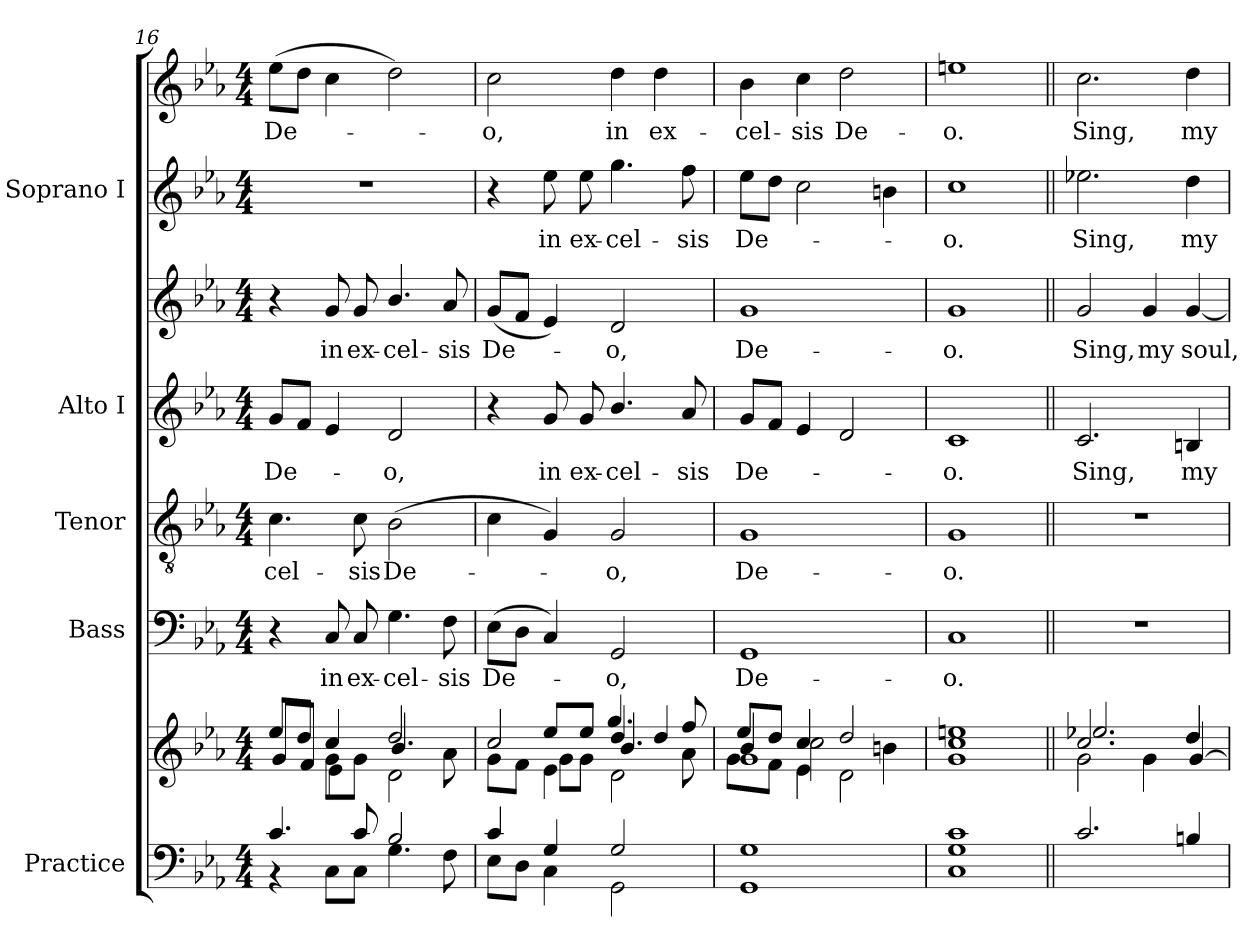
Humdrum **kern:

**kern	**kern	**kern	**text	**kern	**text	**kern	**text	**kern	**text	**kern	**text	**kern	**text
*part5	*part5	*part4	*part4	*part3	*part3	*part2	*part2	*part2	*part2	*part1	*part1	*part1	*part1
*staff8	*staff7	*staff6	*staff6	*staff5	*staff5	*staff4	*staff4	*staff3	*staff3	*staff2	*staff2	*staff1	*staff1
*I"Practice	*	*I"Bass	*	*I"Tenor	*	*I"Alto I	*	*	*	*I"Soprano I	*	*	*
*	*	*I'B	*	*I'T	*	*I'A	*	*	*	*I'S	*	*	*
!!LO:LB:g=z
*clefF4	*clefG2	*clefF4	*	*clefGv2	*	*clefG2	*	*clefG2	*	*clefG2	*	*clefG2	*
*k[b-e-a-]	*k[b-e-a-]	*k[b-e-a-]	*	*k[b-e-a-]	*	*k[b-e-a-]	*	*k[b-e-a-]	*	*k[b-e-a-]	*	*k[b-e-a-]	*
*E-:	*E-:	*E-:	*	*E-:	*	*E-:	*	*E-:	*	*E-:	*	*E-:	*
*M4/4	*M4/4	*M4/4	*	*M4/4	*	*M4/4	*	*M4/4	*	*M4/4	*	*M4/4	*
=16	=16	=16	=16	=16	=16	=16	=16	=16	=16	=16	=16	=16	=16
*^	*^	*	*	*	*	*	*	*	*	*	*	*	*
*	*	*	*^	*	*	*	*	*	*	*	*	*	*	*	*
*	*	*	*	*^	*	*	*	*	*	*	*	*	*	*	*	*
!	!	!	!	!	!	!	!	!	!LO:LY:b	!	!LO:LY:b	!	!	!	!	!	!LO:LY:b
4.c/	4r	8ee-/L	1ryy	4ryy	8g/L	4r	.	4.c	-cel-	8gL	De-	4r	.	1r	.	(>8ee-L	De-
.	.	8dd/J	.	.	8f\J	.	.	.	.	8fJ	.	.	.	.	.	8ddJ	.
!	!	!	!	!	!	!	!LO:LY:b	!	!	!	!	!	!LO:LY:b	!	!	!	!
.	8C\L	4cc/	.	8g\L	4e-	8C	in	.	.	4e-	.	8g	in	.	.	4cc	.
!	!	!	!	!	!	!	!LO:LY:b	!	!LO:LY:b	!	!	!	!LO:LY:b	!	!	!	!
8c/	8C\J	.	.	8g\J	.	8C	ex-	8c	-sis	.	.	8g	ex-	.	.	.	.
!	!	!	!	!	!	!	!LO:LY:b	!	!LO:LY:b	!	!LO:LY:b	!	!LO:LY:b	!	!	!	!
2B-/	4.G	2dd/	.	4.b-	2d	4.G	-cel-	(>2B-	De-	2d	o,	4.b-/	-cel-	.	.	2dd)	.
!	!	!	!	!	!	!	!LO:LY:b	!	!	!	!	!	!LO:LY:b	!	!	!	!
.	8F	.	.	8a-\	.	8F	-sis	.	.	.	.	8a-	-sis	.	.	.	.
=17	=17	=17	=17	=17	=17	=17	=17	=17	=17	=17	=17	=17	=17	=17	=17	=17	=17
!	!	!	!	!	!	!	!LO:LY:b	!	!	!	!	!	!LO:LY:b	!	!	!	!LO:LY:b
4c/	8E-L	2cc/	4ryy	8g\L	4ryy	(>8E-L	De-	4c	.	4r	.	(<8gL	De-	4r	.	2cc	o,
.	8DJ	.	.	8f\J	.	8DJ	.	.	.	.	.	8fJ	.	.	.	.	.
!	!	!	!	!	!	!	!	!	!	!	!LO:LY:b	!	!	!	!LO:LY:b	!	!
4G	4C\	.	8ee-/L	4e-\	8gL	4C)	.	4G)	.	8g	in	4e-)	.	8ee-	-in	.	.
!	!	!	!	!	!	!	!	!	!	!	!LO:LY:b	!	!	!	!LO:LY:b	!	!
.	.	.	8ee-/J	.	8gJ	.	.	.	.	8g	ex-	.	.	8ee-	ex-	.	.
!	!	!	!	!	!	!	!LO:LY:b	!	!LO:LY:b	!	!LO:LY:b	!	!LO:LY:b	!	!LO:LY:b	!	!LO:LY:b
2G/	2GG	4dd	4.gg/	2d\	4.b-/	2GG	o,	2G	o,	4.b-/	-cel-	2d	o,	4.gg	-cel-	4dd	in
!	!	!	!	!	!	!	!	!	!	!	!	!	!	!	!	!	!LO:LY:b
.	.	4dd	.	.	.	.	.	.	.	.	.	.	.	.	.	4dd	ex-
!	!	!	!	!	!	!	!	!	!	!	!LO:LY:b	!	!	!	!LO:LY:b	!	!
.	.	.	8ff/	.	8a-	.	.	.	.	8a-	-sis	.	.	8ff	-sis	.	.
=18	=18	=18	=18	=18	=18	=18	=18	=18	=18	=18	=18	=18	=18	=18	=18	=18	=18
!	!	!	!	!	!	!	!LO:LY:b	!	!LO:LY:b	!	!LO:LY:b	!	!LO:LY:b	!	!LO:LY:b	!	!LO:LY:b
1G	1GG	4b-	8ee-/L	1g	8gL	1GG	De-	1G	De-	8gL	-De-	1g	De-	8ee-L	-De-	4b-	cel-
.	.	.	8dd/J	.	8fJ	.	.	.	.	8fJ	.	.	.	8ddJ	.	.	.
!	!	!	!	!	!	!	!	!	!	!	!	!	!	!	!	!	!LO:LY:b
.	.	4cc/	2cc	.	4e-	.	.	.	.	4e-	.	.	.	2cc	.	4cc	-sis
!	!	!	!	!	!	!	!	!	!	!	!	!	!	!	!	!	!LO:LY:b
.	.	2dd/	.	.	2d	.	.	.	.	2d	.	.	.	.	.	2dd	De-
.	.	.	4bn	.	.	.	.	.	.	.	.	.	.	4bn	.	.	.
*	*	*	*	*v	*v	*	*	*	*	*	*	*	*	*	*	*	*
=19	=19	=19	=19	=19	=19	=19	=19	=19	=19	=19	=19	=19	=19	=19	=19	=19
*	*^	*	*	*	*	*	*	*	*	*	*	*	*	*	*	*
!	!	!	!	!	!	!	!LO:LY:b	!	!LO:LY:b	!	!LO:LY:b	!	!LO:LY:b	!	!LO:LY:b	!	!LO:LY:b
1c	1G	1C	1een	1cc	1g	1C	-o.	1G	-o.	1c	o.	1g	o.	1cc	o.	1een	o.
=20||	=20||	=20||	=20||	=20||	=20||	=20||	=20||	=20||	=20||	=20||	=20||	=20||	=20||	=20||	=20||	=20||	=20||
!	!	!	!	!	!	!	!	!	!	!	!LO:LY:b	!	!LO:LY:b	!	!LO:LY:b	!	!LO:LY:b
2.c	1ryy	1ryy	2.cc/	2.ee-X/	2g\	1r	.	1r	.	2.c	Sing,	2g	Sing,	2.ee-X	Sing,	2.cc	Sing,
!	!	!	!	!	!	!	!	!	!	!	!	!	!LO:LY:b	!	!	!	!
.	.	.	.	.	4g\	.	.	.	.	.	.	4g	my	.	.	.	.
!	!	!	!	!	!	!	!	!	!	!	!LO:LY:b	!	!LO:LY:b	!	!LO:LY:b	!	!LO:LY:b
4Bn	.	.	4dd/	4dd/	[4g/	.	.	.	.	4Bn	my	[4g	soul,	4dd	my	4dd	my
*v	*v	*v	*	*	*	*	*	*	*	*	*	*	*	*	*	*	*
*	*v	*v	*v	*	*	*	*	*	*	*	*	*	*	*	*
=	=	=	=	=	=	=	=	=	=	=	=	=	=
*-	*-	*-	*-	*-	*-	*-	*-	*-	*-	*-	*-	*-	*-
